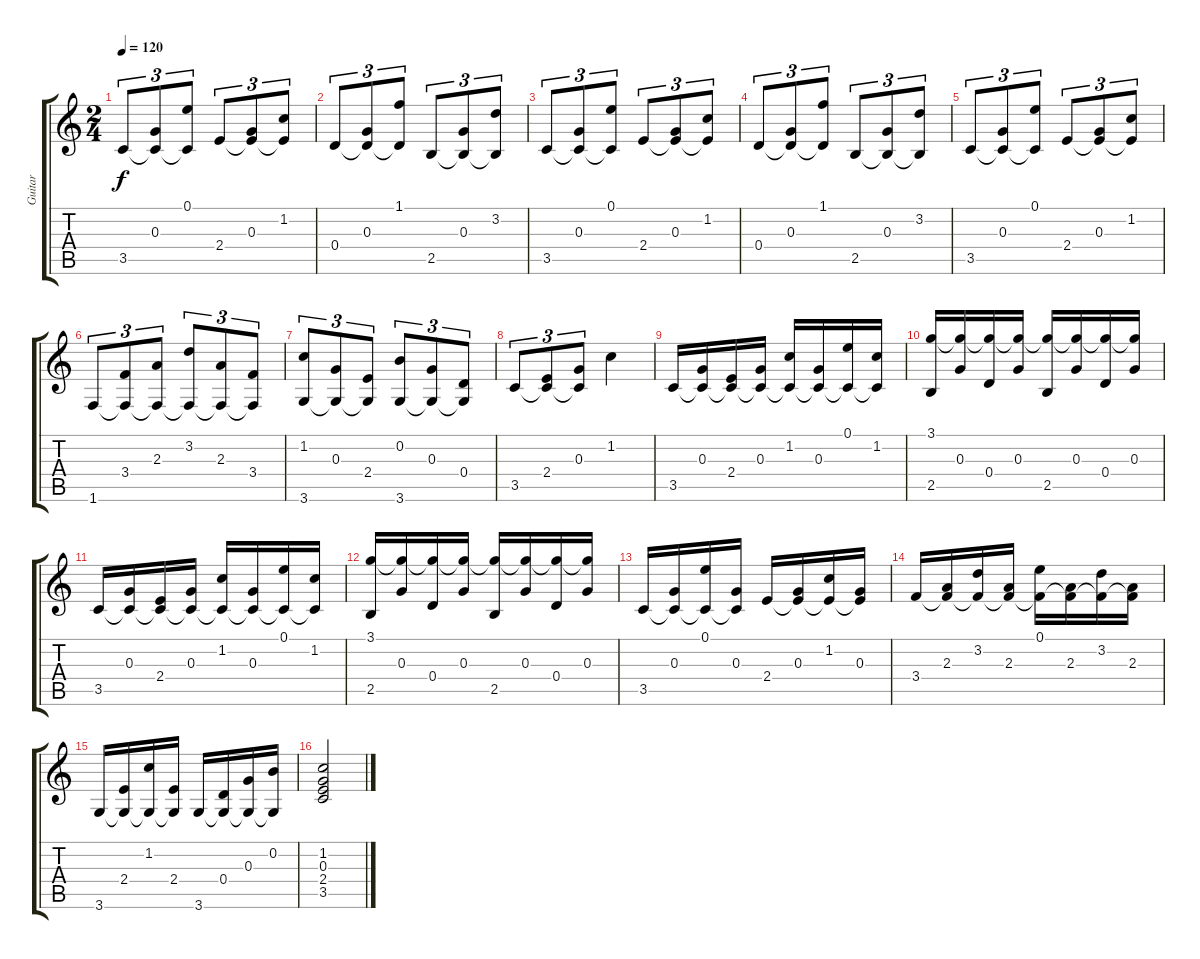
\track ("Guitar" "Guitar") {instrument acousticguitarnylon}
\staff {score tabs}
\tuning (E4 B3 G3 D3 A2 E2) {hide}
\ts (2 4)
\tempo 120
\clef g2
\ks c
3.5.8{tu (3 2) dy f} (0.3 3.5{t}).8{tu (3 2)} (0.1 3.5{t}).8{tu (3 2)} 2.4.8{tu (3 2)} (0.3 2.4{t}).8{tu (3 2)} (1.2 2.4{t}).8{tu (3 2)} |
0.4.8{tu (3 2)} (0.3 0.4{t}).8{tu (3 2)} (1.1 0.4{t}).8{tu (3 2)} 2.5.8{tu (3 2)} (0.3 2.5{t}).8{tu (3 2)} (3.2 2.5{t}).8{tu (3 2)} |
3.5.8{tu (3 2)} (0.3 3.5{t}).8{tu (3 2)} (0.1 3.5{t}).8{tu (3 2)} 2.4.8{tu (3 2)} (0.3 2.4{t}).8{tu (3 2)} (1.2 2.4{t}).8{tu (3 2)} |
0.4.8{tu (3 2)} (0.3 0.4{t}).8{tu (3 2)} (1.1 0.4{t}).8{tu (3 2)} 2.5.8{tu (3 2)} (0.3 2.5{t}).8{tu (3 2)} (3.2 2.5{t}).8{tu (3 2)} |
3.5.8{tu (3 2)} (0.3 3.5{t}).8{tu (3 2)} (0.1 3.5{t}).8{tu (3 2)} 2.4.8{tu (3 2)} (0.3 2.4{t}).8{tu (3 2)} (1.2 2.4{t}).8{tu (3 2)} |
1.6.8{tu (3 2)} (3.4 1.6{t}).8{tu (3 2)} (2.3 1.6{t}).8{tu (3 2)} (3.2 1.6{t}).8{tu (3 2)} (2.3 1.6{t}).8{tu (3 2)} (3.4 1.6{t}).8{tu (3 2)} |
(1.2 3.6).8{tu (3 2)} (0.3 3.6{t}).8{tu (3 2)} (2.4 3.6{t}).8{tu (3 2)} (0.2 3.6).8{tu (3 2)} (0.3 3.6{t}).8{tu (3 2)} (0.4 3.6{t}).8{tu (3 2)} |
3.5.8{tu (3 2)} (2.4 3.5{t}).8{tu (3 2)} (0.3 3.5{t}).8{tu (3 2)} 1.2.4 |
3.5.16 (0.3 3.5{t}).16 (2.4 3.5{t}).16 (0.3 3.5{t}).16 (1.2 3.5{t}).16 (0.3 3.5{t}).16 (0.1 3.5{t}).16 (1.2 3.5{t}).16 |
(3.1 2.5).16 (3.1{t} 0.3).16 (3.1{t} 0.4).16 (3.1{t} 0.3).16 (3.1{t} 2.5).16 (3.1{t} 0.3).16 (3.1{t} 0.4).16 (3.1{t} 0.3).16 |
3.5.16 (0.3 3.5{t}).16 (2.4 3.5{t}).16 (0.3 3.5{t}).16 (1.2 3.5{t}).16 (0.3 3.5{t}).16 (0.1 3.5{t}).16 (1.2 3.5{t}).16 |
(3.1 2.5).16 (3.1{t} 0.3).16 (3.1{t} 0.4).16 (3.1{t} 0.3).16 (3.1{t} 2.5).16 (3.1{t} 0.3).16 (3.1{t} 0.4).16 (3.1{t} 0.3).16 |
3.5.16 (0.3 3.5{t}).16 (0.1 3.5{t}).16 (0.3 3.5{t}).16 2.4.16 (0.3 2.4{t}).16 (1.2 2.4{t}).16 (0.3 2.4{t}).16 |
3.4.16 (2.3 3.4{t}).16 (3.2 3.4{t}).16 (2.3 3.4{t}).16 (0.1 3.4{t}).16 (2.3 3.4{t}).16 (3.2 3.4{t}).16 (2.3 3.4{t}).16 |
3.6.16 (2.4 3.6{t}).16 (1.2 3.6{t}).16 (2.4 3.6{t}).16 3.6.16 (0.4 3.6{t}).16 (0.3 3.6{t}).16 (0.2 3.6{t}).16 |
(1.2 0.3 2.4 3.5).2
